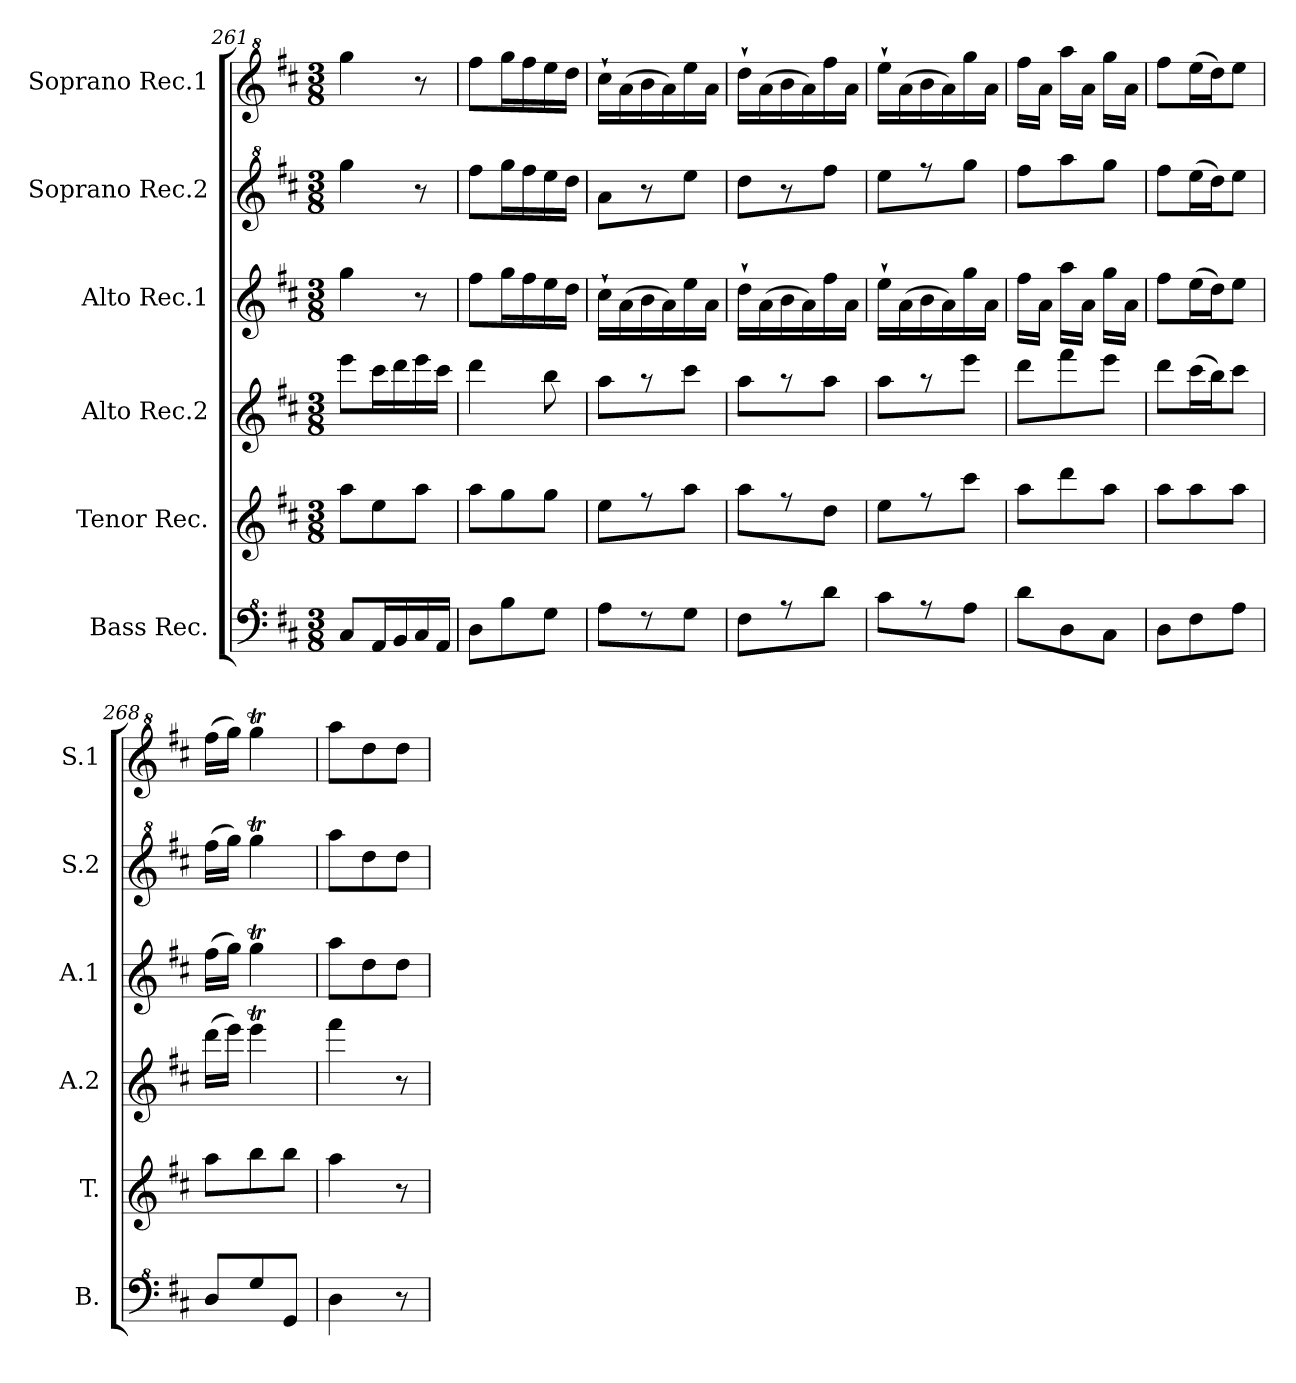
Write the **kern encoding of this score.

**kern	**kern	**kern	**kern	**kern	**kern
*part6	*part5	*part4	*part3	*part2	*part1
*staff6	*staff5	*staff4	*staff3	*staff2	*staff1
*I"Bass Rec.	*I"Tenor Rec.	*I"Alto Rec.2	*I"Alto Rec.1	*I"Soprano Rec.2	*I"Soprano Rec.1
*I'B.	*I'T.	*I'A.2	*I'A.1	*I'S.2	*I'S.1
*clefF^4	*clefG2	*clefG2	*clefG2	*clefG^2	*clefG^2
*k[f#c#]	*k[f#c#]	*k[f#c#]	*k[f#c#]	*k[f#c#]	*k[f#c#]
*D:	*D:	*D:	*D:	*D:	*D:
*M3/8	*M3/8	*M3/8	*M3/8	*M3/8	*M3/8
=261	=261	=261	=261	=261	=261
8c#/L	8aa\L	8eee\L	4gg\	4ggg\	4ggg\
16A/L	8ee\	16ccc#\L	.	.	.
16B/	.	16ddd\	.	.	.
16c#/	8aa\J	16eee\	8r	8r	8r
16A/JJ	.	16ccc#\JJ	.	.	.
=262	=262	=262	=262	=262	=262
8d\L	8aa\L	4ddd\	8ff#\L	8fff#\L	8fff#\L
8b\	8gg\	.	16gg\L	16ggg\L	16ggg\L
.	.	.	16ff#\	16fff#\	16fff#\
8g\J	8gg\J	8bb\	16ee\	16eee\	16eee\
.	.	.	16dd\JJ	16ddd\JJ	16ddd\JJ
=263	=263	=263	=263	=263	=263
8a\L	8ee\L	8aa\L	16cc#`\LL	8aa\L	16ccc#`\LL
.	.	.	(>16a\	.	(>16aa\
8r	8r	8r	16b\	8r	16bb\
.	.	.	16a\)	.	16aa\)
8g\J	8aa\J	8ccc#\J	16ee\	8eee\J	16eee\
.	.	.	16a\JJ	.	16aa\JJ
=264	=264	=264	=264	=264	=264
8f#\L	8aa\L	8aa\L	16dd`\LL	8ddd\L	16ddd`\LL
.	.	.	(>16a\	.	(>16aa\
8r	8r	8r	16b\	8r	16bb\
.	.	.	16a\)	.	16aa\)
8dd\J	8dd\J	8aa\J	16ff#\	8fff#\J	16fff#\
.	.	.	16a\JJ	.	16aa\JJ
=265	=265	=265	=265	=265	=265
8cc#\L	8ee\L	8aa\L	16ee`\LL	8eee\L	16eee`\LL
.	.	.	(>16a\	.	(>16aa\
8r	8r	8r	16b\	8r	16bb\
.	.	.	16a\)	.	16aa\)
8a\J	8ccc#\J	8eee\J	16gg\	8ggg\J	16ggg\
.	.	.	16a\JJ	.	16aa\JJ
=266	=266	=266	=266	=266	=266
8dd\L	8aa\L	8ddd\L	16ff#\LL	8fff#\L	16fff#\LL
.	.	.	16a\JJ	.	16aa\JJ
8d\	8ddd\	8fff#\	16aa\LL	8aaa\	16aaa\LL
.	.	.	16a\JJ	.	16aa\JJ
8c#\J	8aa\J	8eee\J	16gg\LL	8ggg\J	16ggg\LL
.	.	.	16a\JJ	.	16aa\JJ
=267	=267	=267	=267	=267	=267
8d\L	8aa\L	8ddd\L	8ff#\L	8fff#\L	8fff#\L
8f#\	8aa\	(>16ccc#\L	(>16ee\L	(>16eee\L	(>16eee\L
.	.	16bb\J)	16dd\J)	16ddd\J)	16ddd\J)
8a\J	8aa\J	8ccc#\J	8ee\J	8eee\J	8eee\J
=268	=268	=268	=268	=268	=268
8d/L	8aa\L	(>16ddd\LL	(>16ff#\LL	(>16fff#\LL	(>16fff#\LL
.	.	16eee\JJ)	16gg\JJ)	16ggg\JJ)	16ggg\JJ)
8g/	8bb\	4eeeT\	4ggT\	4gggT\	4gggT\
8G/J	8bb\J	.	.	.	.
!!LO:LB:g=z
=269	=269	=269	=269	=269	=269
4d\	4aa\	4fff#\	8aa\L	8aaa\L	8aaa\L
.	.	.	8dd\	8ddd\	8ddd\
8r	8r	8r	8dd\J	8ddd\J	8ddd\J
=	=	=	=	=	=
*-	*-	*-	*-	*-	*-
